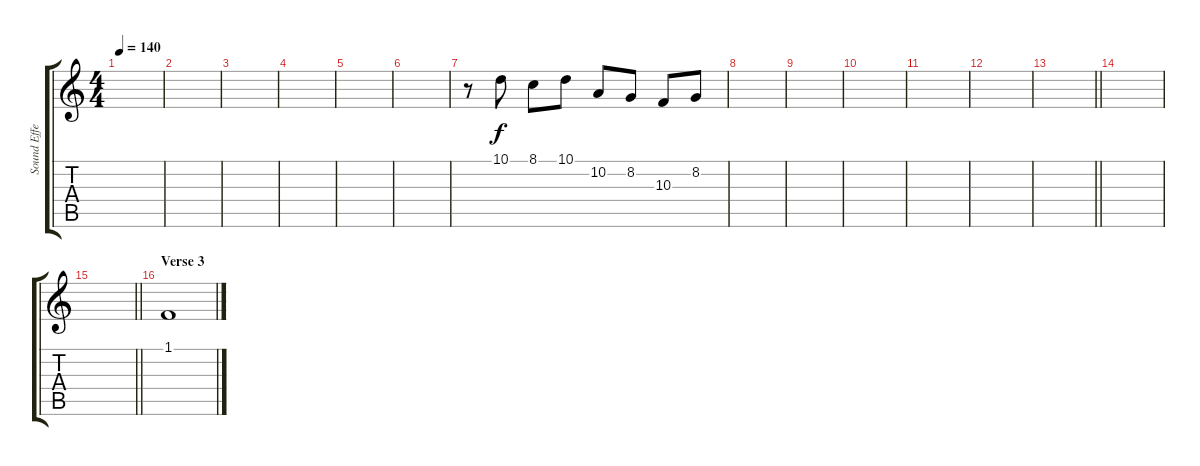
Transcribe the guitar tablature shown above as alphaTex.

\track ("Sound Effect" "Sound Effe") {instrument tangoaccordion}
\staff {score tabs}
\tuning (E4 B3 G3 D3 A2 E2) {hide}
\ts (4 4)
\tempo 140
\clef g2
\ks c
|
|
|
|
|
|
r.8 10.1.8 8.1.8 10.1.8 10.2.8 8.2.8 10.3.8 8.2.8 |
|
|
|
|
|
\barLineRight lightlight
|
|
\barLineRight lightlight
|
\section ("" "Verse 3")
1.1.1{volume 11 instrument reedorgan}
